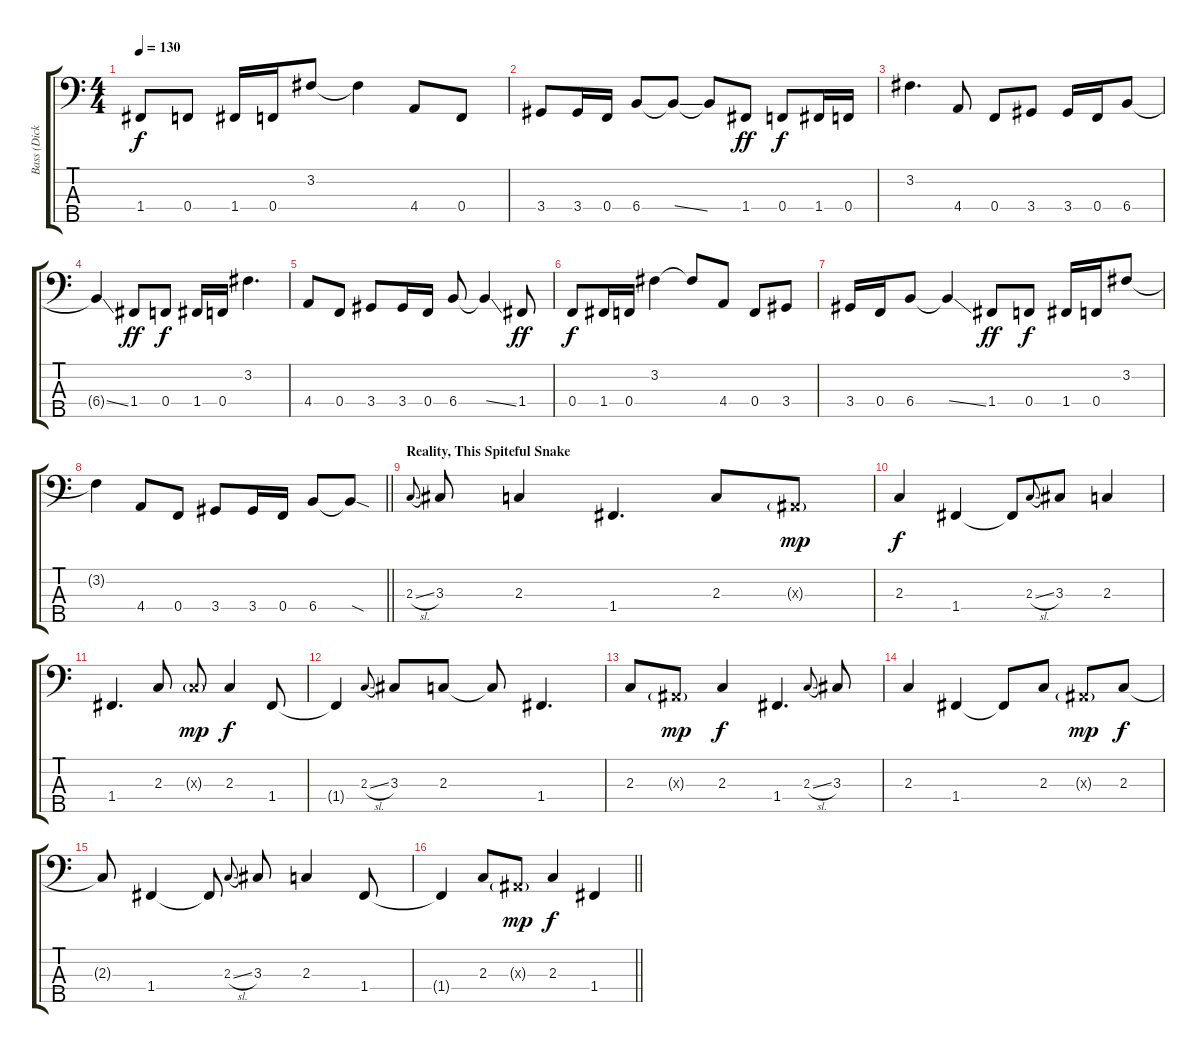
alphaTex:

\track ("Bass (Dick Lovgren)" "Bass (Dick") {instrument slapbass1}
\staff {score tabs}
\tuning (Ab2 Eb2 Bb1 F1 C1) {hide}
\ts (4 4)
\tempo 130
\clef f4
\ks c
1.4.8{dy f} 0.4.8 1.4.16 0.4.16 3.2.8 3.2{t}.4 4.4.8 0.4.8 |
3.4.8 3.4.16 0.4.16 6.4.8 6.4{ss t}.8 6.4{t}.8 1.4.8{dy ff} 0.4.8{dy f} 1.4.16 0.4.16 |
3.2.4{d} 4.4.8 0.4.8 3.4.8 3.4.16 0.4.16 6.4.8 |
6.4{ss t}.4 1.4.8{dy ff} 0.4.8{dy f} 1.4.16 0.4.16 3.2.4{d} |
4.4.8 0.4.8 3.4.8 3.4.16 0.4.16 6.4.8 6.4{ss t}.4 1.4.8{dy ff} |
0.4.8{dy f} 1.4.16 0.4.16 3.2.4 3.2{t}.8 4.4.8 0.4.8 3.4.8 |
3.4.16 0.4.16 6.4.8 6.4{ss t}.4 1.4.8{dy ff} 0.4.8{dy f} 1.4.16 0.4.16 3.2.8 |
\barLineRight lightlight
3.2{t}.4 4.4.8 0.4.8 3.4.8 3.4.16 0.4.16 6.4.8 6.4{sod t}.8 |
\section ("" "Reality, This Spiteful Snake")
2.3{sl}.8{gr onbeat} 3.3.8 2.3.4 1.4.4{d} 2.3.8 0.3{g x}.8{dy mp} |
2.3.4{dy f} 1.4.4 1.4{t}.8 2.3{sl}.8{gr onbeat} 3.3.8 2.3.4 |
1.4.4{d} 2.3.8 2.3{g x}.8{dy mp} 2.3.4{dy f} 1.4.8 |
1.4{t}.4 2.3{sl}.8{gr onbeat} 3.3.8 2.3.8 2.3{t}.8 1.4.4{d} |
2.3.8 0.3{g x}.8{dy mp} 2.3.4{dy f} 1.4.4{d} 2.3{sl}.8{gr onbeat} 3.3.8 |
2.3.4 1.4.4 1.4{t}.8 2.3.8 0.3{g x}.8{dy mp} 2.3.8{dy f} |
2.3{t}.8 1.4.4 1.4{t}.8 2.3{sl}.8{gr onbeat} 3.3.8 2.3.4 1.4.8 |
\barLineRight lightlight
1.4{t}.4 2.3.8 0.3{g x}.8{dy mp} 2.3.4{dy f} 1.4.4
